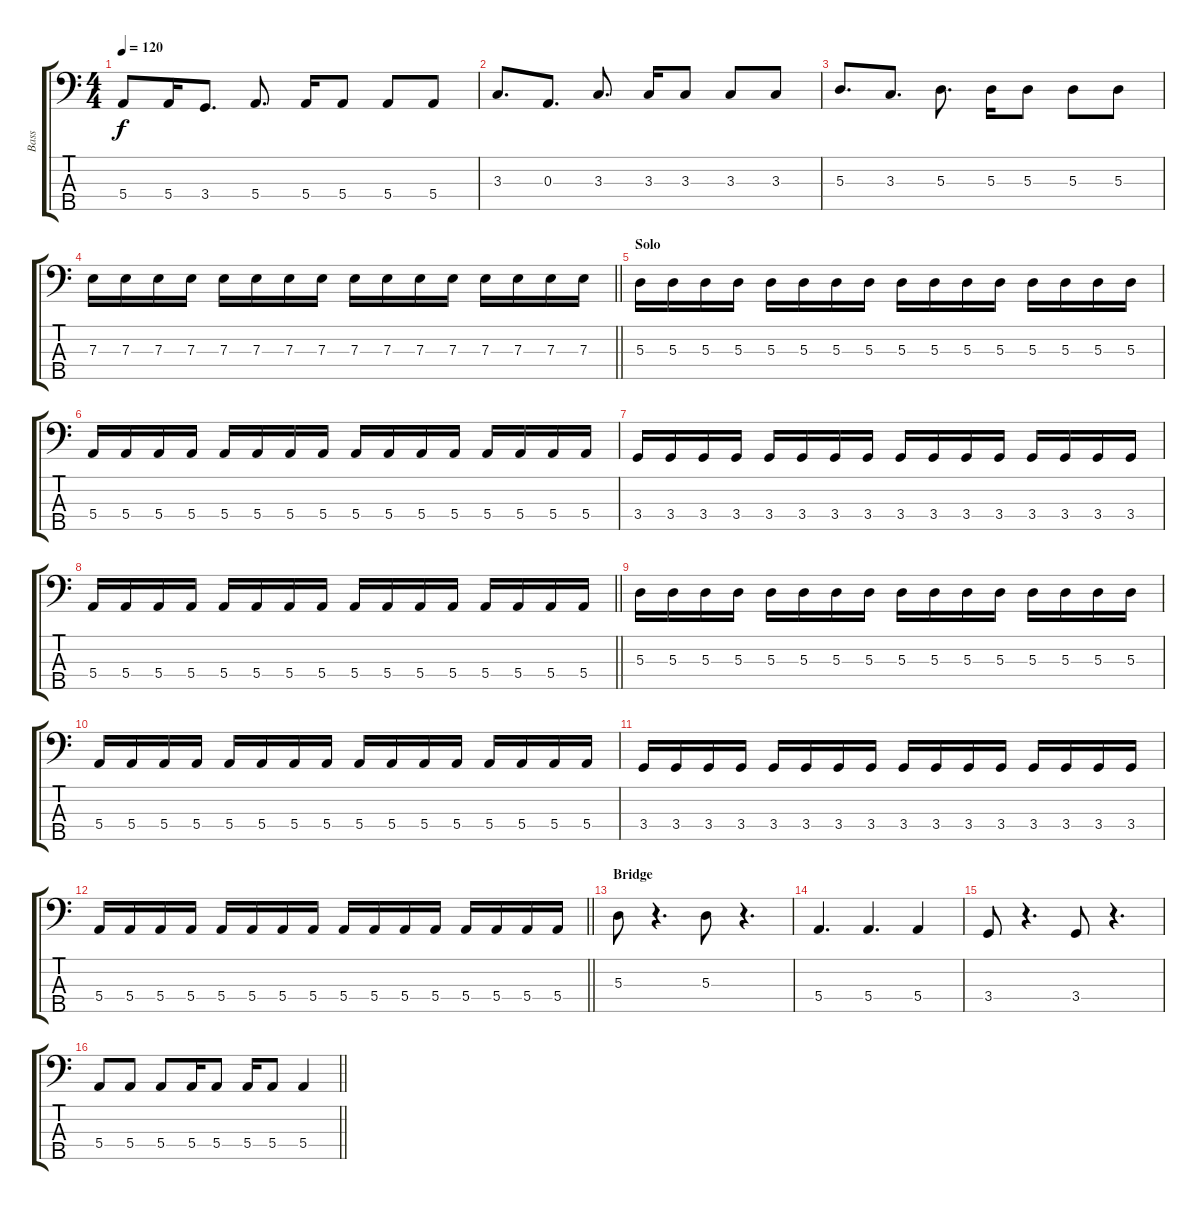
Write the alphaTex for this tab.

\track ("Bass" "Bass") {instrument electricbassfinger}
\staff {score tabs}
\tuning (G2 D2 A1 E1 B0) {hide}
\ts (4 4)
\section ("" "")
\tempo 120
\clef f4
\ks c
5.4.8{dy f} 5.4.16 3.4.8{d} 5.4.8{d} 5.4.16 5.4.8 5.4.8 5.4.8 |
3.3.8{d} 0.3.8{d} 3.3.8{d} 3.3.16 3.3.8 3.3.8 3.3.8 |
5.3.8{d} 3.3.8{d} 5.3.8{d} 5.3.16 5.3.8 5.3.8 5.3.8 |
\barLineRight lightlight
7.3.16 7.3.16 7.3.16 7.3.16 7.3.16 7.3.16 7.3.16 7.3.16 7.3.16 7.3.16 7.3.16 7.3.16 7.3.16 7.3.16 7.3.16 7.3.16 |
\section ("" "Solo")
5.3.16 5.3.16 5.3.16 5.3.16 5.3.16 5.3.16 5.3.16 5.3.16 5.3.16 5.3.16 5.3.16 5.3.16 5.3.16 5.3.16 5.3.16 5.3.16 |
5.4.16 5.4.16 5.4.16 5.4.16 5.4.16 5.4.16 5.4.16 5.4.16 5.4.16 5.4.16 5.4.16 5.4.16 5.4.16 5.4.16 5.4.16 5.4.16 |
3.4.16 3.4.16 3.4.16 3.4.16 3.4.16 3.4.16 3.4.16 3.4.16 3.4.16 3.4.16 3.4.16 3.4.16 3.4.16 3.4.16 3.4.16 3.4.16 |
\barLineRight lightlight
5.4.16 5.4.16 5.4.16 5.4.16 5.4.16 5.4.16 5.4.16 5.4.16 5.4.16 5.4.16 5.4.16 5.4.16 5.4.16 5.4.16 5.4.16 5.4.16 |
\section ("" "")
5.3.16 5.3.16 5.3.16 5.3.16 5.3.16 5.3.16 5.3.16 5.3.16 5.3.16 5.3.16 5.3.16 5.3.16 5.3.16 5.3.16 5.3.16 5.3.16 |
5.4.16 5.4.16 5.4.16 5.4.16 5.4.16 5.4.16 5.4.16 5.4.16 5.4.16 5.4.16 5.4.16 5.4.16 5.4.16 5.4.16 5.4.16 5.4.16 |
3.4.16 3.4.16 3.4.16 3.4.16 3.4.16 3.4.16 3.4.16 3.4.16 3.4.16 3.4.16 3.4.16 3.4.16 3.4.16 3.4.16 3.4.16 3.4.16 |
\barLineRight lightlight
5.4.16 5.4.16 5.4.16 5.4.16 5.4.16 5.4.16 5.4.16 5.4.16 5.4.16 5.4.16 5.4.16 5.4.16 5.4.16 5.4.16 5.4.16 5.4.16 |
\section ("" "Bridge")
5.3.8 r.4{d} 5.3.8 r.4{d} |
5.4.4{d} 5.4.4{d} 5.4.4 |
3.4.8 r.4{d} 3.4.8 r.4{d} |
\barLineRight lightlight
5.4.8 5.4.8 5.4.8 5.4.16 5.4.8 5.4.16 5.4.8 5.4.4
